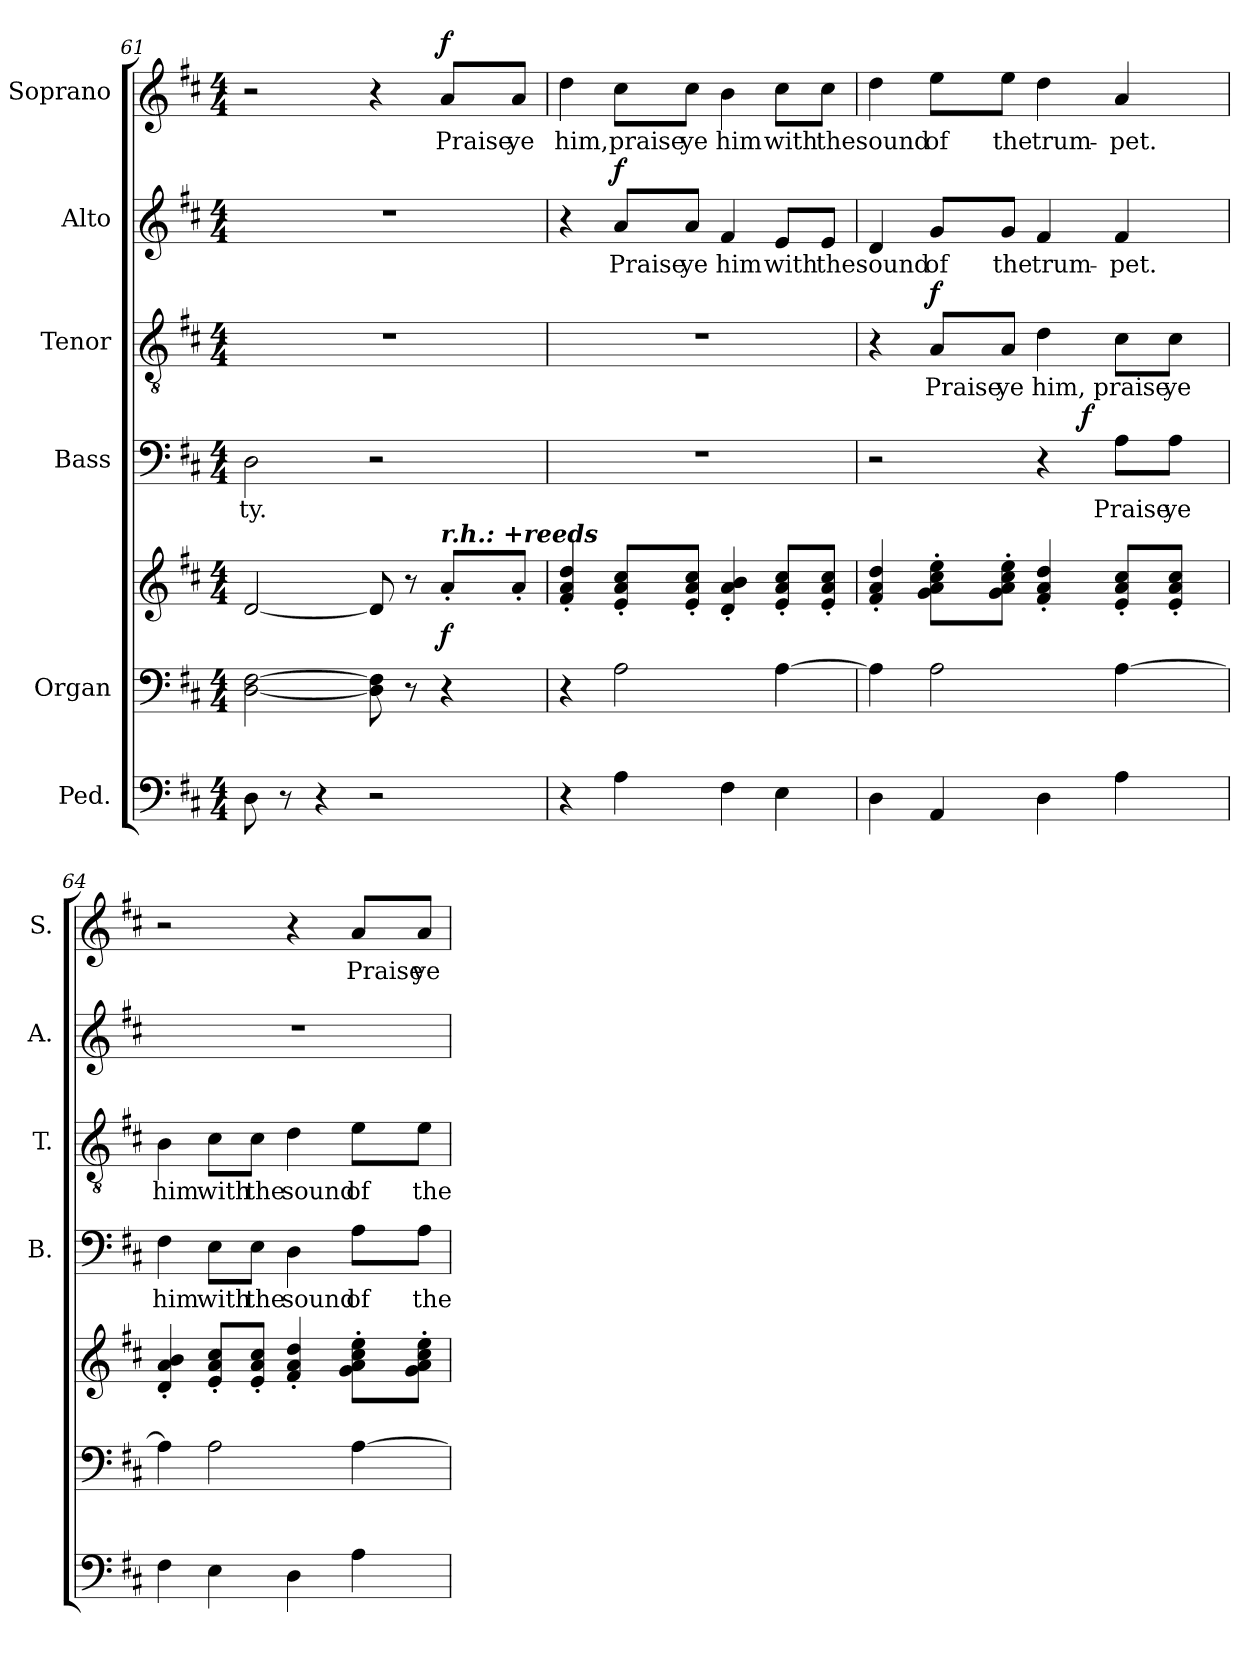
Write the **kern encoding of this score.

**kern	**kern	**kern	**dynam	**kern	**text	**dynam	**kern	**text	**dynam	**kern	**text	**dynam	**kern	**text	**dynam
*part6	*part5	*part5	*part5	*part4	*part4	*part4	*part3	*part3	*part3	*part2	*part2	*part2	*part1	*part1	*part1
*staff7	*staff6	*staff5	*staff5/6	*staff4	*staff4	*staff4	*staff3	*staff3	*staff3	*staff2	*staff2	*staff2	*staff1	*staff1	*staff1
*I"Ped.	*I"Organ	*	*	*I"Bass	*	*	*I"Tenor	*	*	*I"Alto	*	*	*I"Soprano	*	*
*	*	*	*	*I'B.	*	*	*I'T.	*	*	*I'A.	*	*	*I'S.	*	*
*clefF4	*clefF4	*clefG2	*	*clefF4	*	*	*clefGv2	*	*	*clefG2	*	*	*clefG2	*	*
*	*	*	*	*	*	*	*ITrd7c12	*	*	*	*	*	*	*	*
*k[f#c#]	*k[f#c#]	*k[f#c#]	*	*k[f#c#]	*	*	*k[f#c#]	*	*	*k[f#c#]	*	*	*k[f#c#]	*	*
*D:	*D:	*D:	*	*D:	*	*	*D:	*	*	*D:	*	*	*D:	*	*
*M4/4	*M4/4	*M4/4	*	*M4/4	*	*	*M4/4	*	*	*M4/4	*	*	*M4/4	*	*
=61	=61	=61	=61	=61	=61	=61	=61	=61	=61	=61	=61	=61	=61	=61	=61
!	!	!	!	!	!LO:LY:b:color=#000000	!	!	!	!	!	!	!	!	!	!
8Di\	[2Di\ [2F#i	[2di/	.	2Di\	-ty.	.	1r	.	.	1r	.	.	2r	.	.
8r	.	.	.	.	.	.	.	.	.	.	.	.	.	.	.
4r	.	.	.	.	.	.	.	.	.	.	.	.	.	.	.
2r	8Di\] 8F#i]	8di/]	.	2r	.	.	.	.	.	.	.	.	4r	.	.
.	8r	8r	.	.	.	.	.	.	.	.	.	.	.	.	.
!	!	!LO:TX:a:Bi:t=r.h.&colon; +reeds	!	!	!	!	!	!	!	!	!	!	!	!	!
!	!	!	!	!	!	!	!	!	!	!	!	!	!	!LO:LY:b:color=#000000	!
.	4r	8a'i/L	f	.	.	.	.	.	.	.	.	.	8ai/L	Praise	f
!	!	!	!	!	!	!	!	!	!	!	!	!	!	!LO:LY:b:color=#000000	!
.	.	8a'i/J	.	.	.	.	.	.	.	.	.	.	8ai/J	ye	.
!!LO:PB:g=z
=62	=62	=62	=62	=62	=62	=62	=62	=62	=62	=62	=62	=62	=62	=62	=62
!	!	!	!	!	!	!	!	!	!	!	!	!	!	!LO:LY:b:color=#000000	!
4r	4r	4f#i/' 4ai' 4ddi'	.	1r	.	.	1r	.	.	4r	.	.	4ddi\	him,	.
!	!	!	!	!	!	!	!	!	!	!	!LO:LY:b:color=#000000	!	!	!	!
!	!	!	!	!	!	!	!	!	!	!	!	!	!	!LO:LY:b:color=#000000	!
4Ai\	2Ai\	8ei'/ 8ai'/ 8cc#i'/L	.	.	.	.	.	.	.	8ai/L	Praise	f	8cc#i\L	praise	.
!	!	!	!	!	!	!	!	!	!	!	!LO:LY:b:color=#000000	!	!	!	!
!	!	!	!	!	!	!	!	!	!	!	!	!	!	!LO:LY:b:color=#000000	!
.	.	8ei'/ 8ai'/ 8cc#i'/J	.	.	.	.	.	.	.	8ai/J	ye	.	8cc#i\J	ye	.
!	!	!	!	!	!	!	!	!	!	!	!LO:LY:b:color=#000000	!	!	!	!
!	!	!	!	!	!	!	!	!	!	!	!	!	!	!LO:LY:b:color=#000000	!
4F#i\	.	4di/' 4ai' 4bi'	.	.	.	.	.	.	.	4f#i/	him	.	4bi\	him	.
!	!	!	!	!	!	!	!	!	!	!	!LO:LY:b:color=#000000	!	!	!	!
!	!	!	!	!	!	!	!	!	!	!	!	!	!	!LO:LY:b:color=#000000	!
4Ei\	[4Ai\	8ei'/ 8ai'/ 8cc#i'/L	.	.	.	.	.	.	.	8ei/L	with	.	8cc#i\L	with	.
!	!	!	!	!	!	!	!	!	!	!	!LO:LY:b:color=#000000	!	!	!	!
!	!	!	!	!	!	!	!	!	!	!	!	!	!	!LO:LY:b:color=#000000	!
.	.	8ei'/ 8ai'/ 8cc#i'/J	.	.	.	.	.	.	.	8ei/J	the	.	8cc#i\J	the	.
=63	=63	=63	=63	=63	=63	=63	=63	=63	=63	=63	=63	=63	=63	=63	=63
!	!	!	!	!	!	!	!	!	!	!	!LO:LY:b:color=#000000	!	!	!	!
!	!	!	!	!	!	!	!	!	!	!	!	!	!	!LO:LY:b:color=#000000	!
*	*	*	*	*^	*	*	*	*	*	*	*	*	*	*	*
4Di\	4Ai\]	4f#i/' 4ai' 4ddi'	.	2r	2ryy	.	.	4r	.	.	4di/	sound	.	4ddi\	sound	.
!	!	!	!	!	!	!	!	!	!LO:LY:b:color=#000000	!	!	!	!	!	!	!
!	!	!	!	!	!	!	!	!	!	!	!	!LO:LY:b:color=#000000	!	!	!	!
!	!	!	!	!	!	!	!	!	!	!	!	!	!	!	!LO:LY:b:color=#000000	!
4AAi/	2Ai\	8gi'\ 8ai'\ 8cc#i'\ 8eei'\L	.	.	.	.	.	8AAi/L	Praise	f	8gi/L	of	.	8eei\L	of	.
!	!	!	!	!	!	!	!	!	!LO:LY:b:color=#000000	!	!	!	!	!	!	!
!	!	!	!	!	!	!	!	!	!	!	!	!LO:LY:b:color=#000000	!	!	!	!
!	!	!	!	!	!	!	!	!	!	!	!	!	!	!	!LO:LY:b:color=#000000	!
.	.	8gi'\ 8ai'\ 8cc#i'\ 8eei'\J	.	.	.	.	.	8AAi/J	ye	.	8gi/J	the	.	8eei\J	the	.
!	!	!	!	!	!	!	!	!	!LO:LY:b:color=#000000	!	!	!	!	!	!	!
!	!	!	!	!	!	!	!	!	!	!	!	!LO:LY:b:color=#000000	!	!	!	!
!	!	!	!	!	!	!	!	!	!	!	!	!	!	!	!LO:LY:b:color=#000000	!
4Di\	.	4f#i/' 4ai' 4ddi'	.	4r	8ryy	.	.	4Di\	him,	.	4f#i/	trum-	.	4ddi\	trum-	.
.	.	.	.	.	128..ryy	.	.	.	.	.	.	.	.	.	.	.
.	.	.	.	.	4ryy	.	f	.	.	.	.	.	.	.	.	.
!	!	!	!	!	!	!LO:LY:b:color=#000000	!	!	!	!	!	!	!	!	!	!
!	!	!	!	!	!	!	!	!	!LO:LY:b:color=#000000	!	!	!	!	!	!	!
!	!	!	!	!	!	!	!	!	!	!	!	!LO:LY:b:color=#000000	!	!	!	!
!	!	!	!	!	!	!	!	!	!	!	!	!	!	!	!LO:LY:b:color=#000000	!
4Ai\	[4Ai\	8ei'/ 8ai'/ 8cc#i'/L	.	8Ai\L	.	Praise	.	8C#i\L	praise	.	4f#i/	-pet.	.	4ai/	-pet.	.
!	!	!	!	!	!	!LO:LY:b:color=#000000	!	!	!	!	!	!	!	!	!	!
!	!	!	!	!	!	!	!	!	!LO:LY:b:color=#000000	!	!	!	!	!	!	!
.	.	8ei'/ 8ai'/ 8cc#i'/J	.	8Ai\J	.	ye	.	8C#i\J	ye	.	.	.	.	.	.	.
.	.	.	.	.	16ryy	.	.	.	.	.	.	.	.	.	.	.
.	.	.	.	.	32ryy	.	.	.	.	.	.	.	.	.	.	.
.	.	.	.	.	64ryy	.	.	.	.	.	.	.	.	.	.	.
.	.	.	.	.	512ryy	.	.	.	.	.	.	.	.	.	.	.
*	*	*	*	*v	*v	*	*	*	*	*	*	*	*	*	*	*
=64	=64	=64	=64	=64	=64	=64	=64	=64	=64	=64	=64	=64	=64	=64	=64
*	*	*	*	*^	*	*	*	*	*	*	*	*	*	*	*
!	!	!	!	!	!	!LO:LY:b:color=#000000	!	!	!	!	!	!	!	!	!	!
*	*	*	*	*v	*v	*	*	*	*	*	*	*	*	*	*	*
*	*	*	*	*^	*	*	*	*	*	*	*	*	*	*	*
!	!	!	!	!	!	!	!	!	!LO:LY:b:color=#000000	!	!	!	!	!	!	!
*	*	*	*	*v	*v	*	*	*	*	*	*	*	*	*	*	*
4F#i\	4Ai\]	4di/' 4ai' 4bi'	.	4F#i\	him	.	4BBi\	him	.	1r	.	.	2r	.	.
!	!	!	!	!	!LO:LY:b:color=#000000	!	!	!	!	!	!	!	!	!	!
!	!	!	!	!	!	!	!	!LO:LY:b:color=#000000	!	!	!	!	!	!	!
4Ei\	2Ai\	8ei'/ 8ai'/ 8cc#i'/L	.	8Ei\L	with	.	8C#i\L	with	.	.	.	.	.	.	.
!	!	!	!	!	!LO:LY:b:color=#000000	!	!	!	!	!	!	!	!	!	!
!	!	!	!	!	!	!	!	!LO:LY:b:color=#000000	!	!	!	!	!	!	!
.	.	8ei'/ 8ai'/ 8cc#i'/J	.	8Ei\J	the	.	8C#i\J	the	.	.	.	.	.	.	.
!	!	!	!	!	!LO:LY:b:color=#000000	!	!	!	!	!	!	!	!	!	!
!	!	!	!	!	!	!	!	!LO:LY:b:color=#000000	!	!	!	!	!	!	!
4Di\	.	4f#i/' 4ai' 4ddi'	.	4Di\	sound	.	4Di\	sound	.	.	.	.	4r	.	.
!	!	!	!	!	!LO:LY:b:color=#000000	!	!	!	!	!	!	!	!	!	!
!	!	!	!	!	!	!	!	!LO:LY:b:color=#000000	!	!	!	!	!	!	!
!	!	!	!	!	!	!	!	!	!	!	!	!	!	!LO:LY:b:color=#000000	!
4Ai\	[4Ai\	8gi'\ 8ai'\ 8cc#i'\ 8eei'\L	.	8Ai\L	of	.	8Ei\L	of	.	.	.	.	8ai/L	Praise	.
!	!	!	!	!	!LO:LY:b:color=#000000	!	!	!	!	!	!	!	!	!	!
!	!	!	!	!	!	!	!	!LO:LY:b:color=#000000	!	!	!	!	!	!	!
!	!	!	!	!	!	!	!	!	!	!	!	!	!	!LO:LY:b:color=#000000	!
.	.	8gi'\ 8ai'\ 8cc#i'\ 8eei'\J	.	8Ai\J	the	.	8Ei\J	the	.	.	.	.	8ai/J	ye	.
=	=	=	=	=	=	=	=	=	=	=	=	=	=	=	=
*-	*-	*-	*-	*-	*-	*-	*-	*-	*-	*-	*-	*-	*-	*-	*-
